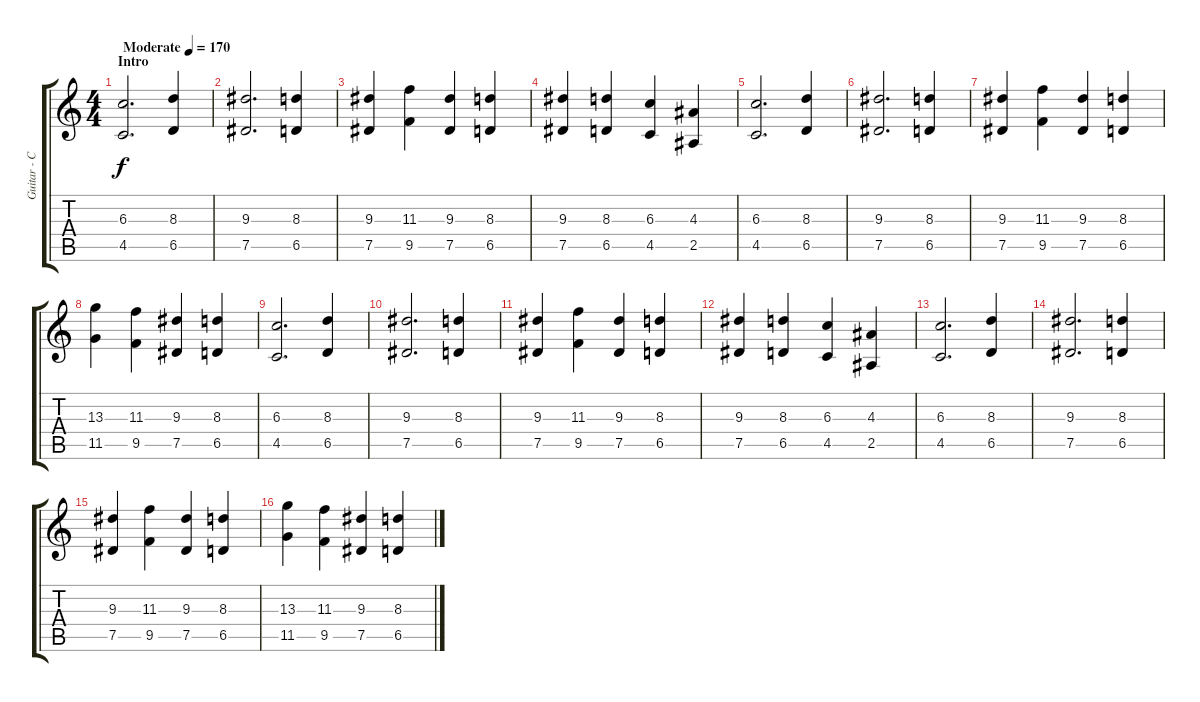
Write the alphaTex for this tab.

\track ("Guitar - Chris" "Guitar - C") {instrument distortionguitar}
\staff {score tabs}
\tuning (Eb4 Bb3 Gb3 Db3 Ab2 Eb2) {hide}
\ts (4 4)
\section ("" "Intro")
\tempo (170 "Moderate")
\clef g2
\ks c
(6.3 4.5).2{d dy f instrument distortionguitar} (8.3 6.5).4 |
(9.3 7.5).2{d} (8.3 6.5).4 |
(9.3 7.5).4 (11.3 9.5).4 (9.3 7.5).4 (8.3 6.5).4 |
(9.3 7.5).4 (8.3 6.5).4 (6.3 4.5).4 (4.3 2.5).4 |
(6.3 4.5).2{d} (8.3 6.5).4 |
(9.3 7.5).2{d} (8.3 6.5).4 |
(9.3 7.5).4 (11.3 9.5).4 (9.3 7.5).4 (8.3 6.5).4 |
(13.3 11.5).4 (11.3 9.5).4 (9.3 7.5).4 (8.3 6.5).4 |
(6.3 4.5).2{d} (8.3 6.5).4 |
(9.3 7.5).2{d} (8.3 6.5).4 |
(9.3 7.5).4 (11.3 9.5).4 (9.3 7.5).4 (8.3 6.5).4 |
(9.3 7.5).4 (8.3 6.5).4 (6.3 4.5).4 (4.3 2.5).4 |
(6.3 4.5).2{d} (8.3 6.5).4 |
(9.3 7.5).2{d} (8.3 6.5).4 |
(9.3 7.5).4 (11.3 9.5).4 (9.3 7.5).4 (8.3 6.5).4 |
(13.3 11.5).4 (11.3 9.5).4 (9.3 7.5).4 (8.3 6.5).4
